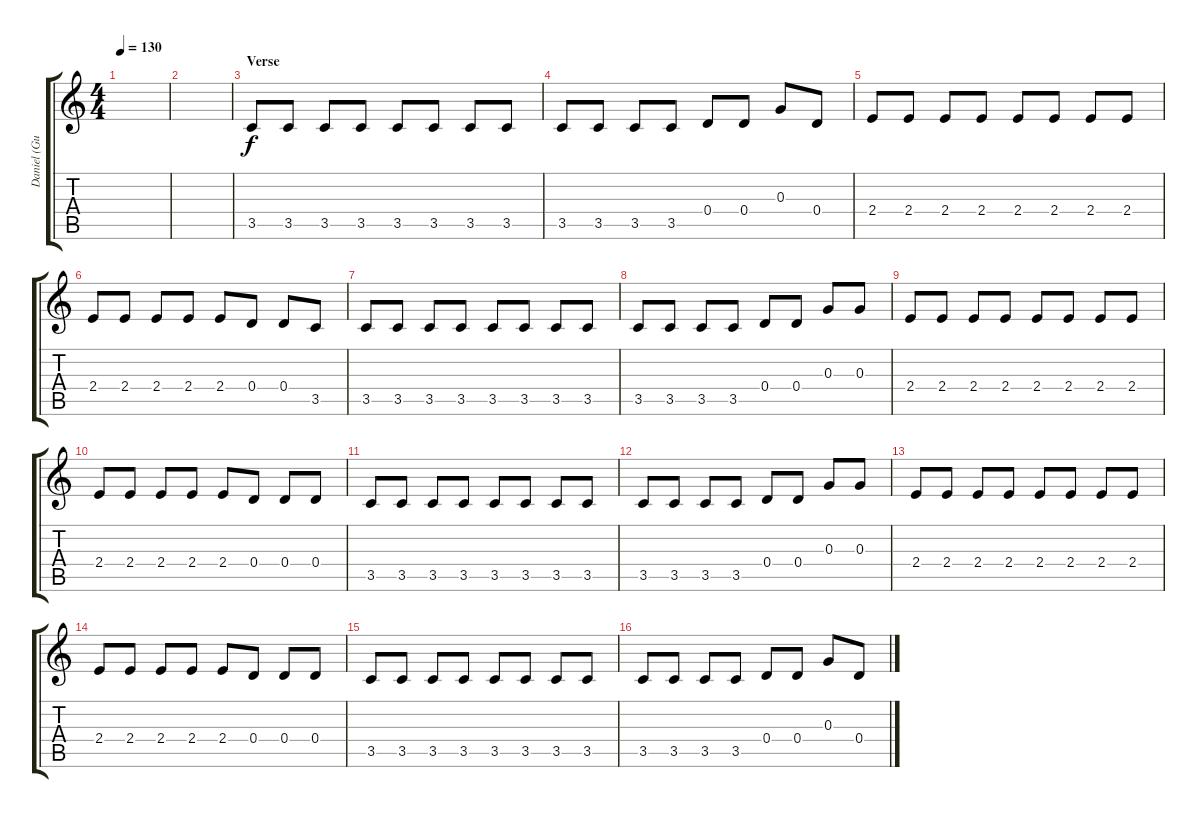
\track ("Daniel (Guitar)" "Daniel (Gu") {instrument overdrivenguitar}
\staff {score tabs}
\tuning (E4 B3 G3 D3 A2 E2) {hide}
\ts (4 4)
\tempo 130
\clef g2
\ks c
|
|
\section ("" "Verse")
3.5.8 3.5.8 3.5.8 3.5.8 3.5.8 3.5.8 3.5.8 3.5.8 |
3.5.8 3.5.8 3.5.8 3.5.8 0.4.8 0.4.8 0.3.8 0.4.8 |
2.4.8 2.4.8 2.4.8 2.4.8 2.4.8 2.4.8 2.4.8 2.4.8 |
2.4.8 2.4.8 2.4.8 2.4.8 2.4.8 0.4.8 0.4.8 3.5.8 |
3.5.8 3.5.8 3.5.8 3.5.8 3.5.8 3.5.8 3.5.8 3.5.8 |
3.5.8 3.5.8 3.5.8 3.5.8 0.4.8 0.4.8 0.3.8 0.3.8 |
2.4.8 2.4.8 2.4.8 2.4.8 2.4.8 2.4.8 2.4.8 2.4.8 |
2.4.8 2.4.8 2.4.8 2.4.8 2.4.8 0.4.8 0.4.8 0.4.8 |
3.5.8 3.5.8 3.5.8 3.5.8 3.5.8 3.5.8 3.5.8 3.5.8 |
3.5.8 3.5.8 3.5.8 3.5.8 0.4.8 0.4.8 0.3.8 0.3.8 |
2.4.8 2.4.8 2.4.8 2.4.8 2.4.8 2.4.8 2.4.8 2.4.8 |
2.4.8 2.4.8 2.4.8 2.4.8 2.4.8 0.4.8 0.4.8 0.4.8 |
3.5.8 3.5.8 3.5.8 3.5.8 3.5.8 3.5.8 3.5.8 3.5.8 |
3.5.8 3.5.8 3.5.8 3.5.8 0.4.8 0.4.8 0.3.8 0.4.8
